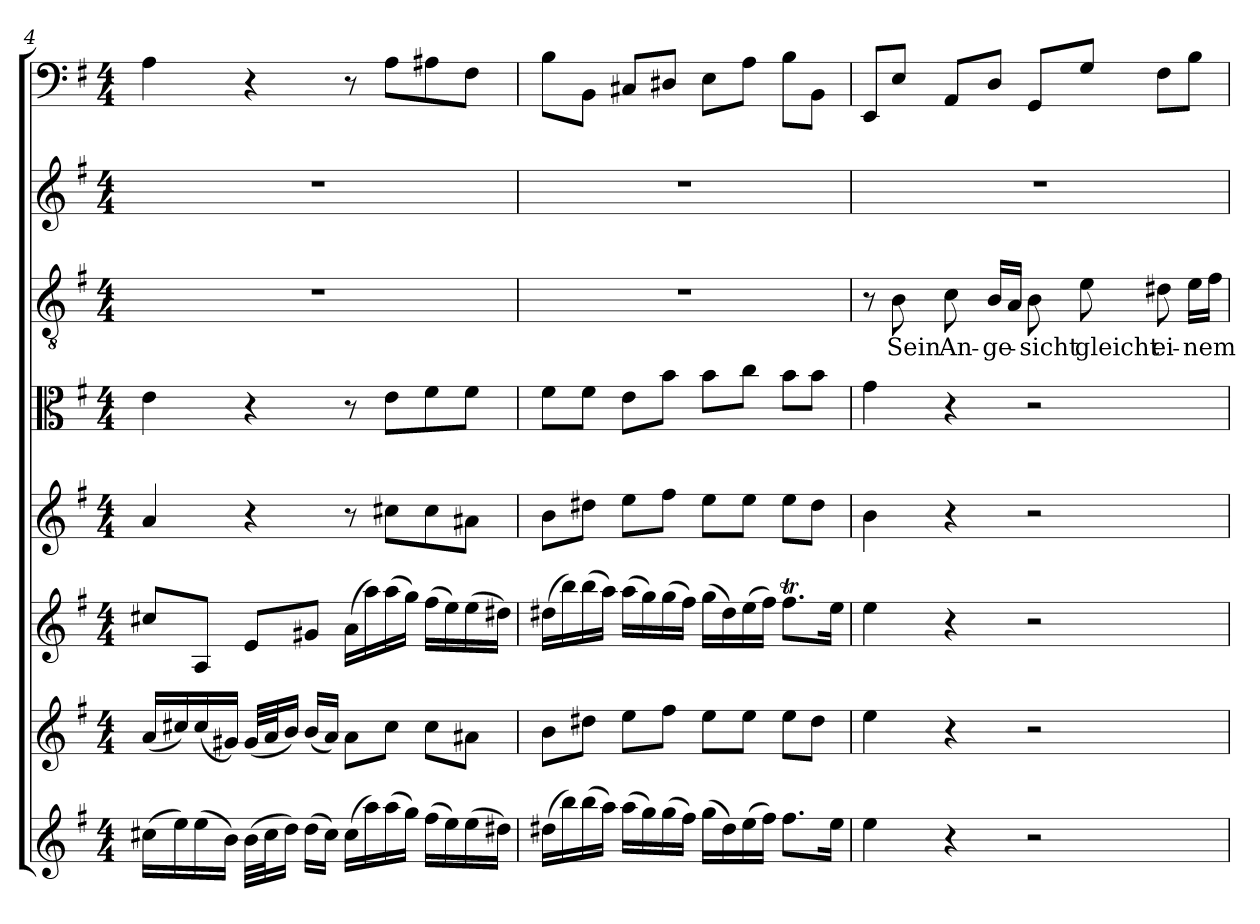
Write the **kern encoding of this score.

**kern	**kern	**kern	**kern	**kern	**kern	**text	**kern	**kern
*part8	*part7	*part6	*part5	*part4	*part3	*part3	*part2	*part1
*staff8	*staff7	*staff6	*staff5	*staff4	*staff3	*staff3	*staff2	*staff1
*clefG2	*clefG2	*clefG2	*clefG2	*clefC3	*clefGv2	*	*clefG2	*clefF4
*k[f#]	*k[f#]	*k[f#]	*k[f#]	*k[f#]	*k[f#]	*	*k[f#]	*k[f#]
*e:	*e:	*e:	*e:	*e:	*e:	*	*e:	*e:
*M4/4	*M4/4	*M4/4	*M4/4	*M4/4	*M4/4	*	*M4/4	*M4/4
=4	=4	=4	=4	=4	=4	=4	=4	=4
(16cc#X\LL	(16a/LL	8cc#X/L	4a/	4e\	1r	.	1r	4A\
16ee\)	16cc#X/)	.	.	.	.	.	.	.
(16ee\	(16cc#/	8A/J	.	.	.	.	.	.
16b\JJ)	16g#X/JJ)	.	.	.	.	.	.	.
(32b\LLL	(32g#/LLL	8e/L	4r	4r	.	.	.	4r
32cc#\J	32a/J	.	.	.	.	.	.	.
16dd\JJ)	16b/JJ)	.	.	.	.	.	.	.
(16dd\LL	(16b/LL	8g#X/J	.	.	.	.	.	.
16cc#\JJ)	16a/JJ)	.	.	.	.	.	.	.
(16cc#\LL	8a\L	(16a\LL	8r	8r	.	.	.	8r
16aa\)	.	16aa\)	.	.	.	.	.	.
(16aa\	8cc#\J	(16aa\	8cc#X\L	8e\L	.	.	.	8A\L
16gg\JJ)	.	16gg\JJ)	.	.	.	.	.	.
(16ff#\LL	8cc#\L	(16ff#\LL	8cc#\	8f#\	.	.	.	8A#X\
16ee\)	.	16ee\)	.	.	.	.	.	.
(16ee\	8a#X\J	(16ee\	8a#X\J	8f#\J	.	.	.	8F#\J
16dd#X\JJ)	.	16dd#X\JJ)	.	.	.	.	.	.
=5	=5	=5	=5	=5	=5	=5	=5	=5
(16dd#X\LL	8b\L	(16dd#X\LL	8b\L	8f#\L	1r	.	1r	8B\L
16bb\)	.	16bb\)	.	.	.	.	.	.
(16bb\	8dd#X\J	(16bb\	8dd#X\J	8f#\J	.	.	.	8BB\J
16aa\JJ)	.	16aa\JJ)	.	.	.	.	.	.
(16aa\LL	8ee\L	(16aa\LL	8ee\L	8e\L	.	.	.	8C#X/L
16gg\)	.	16gg\)	.	.	.	.	.	.
(16gg\	8ff#\J	(16gg\	8ff#\J	8b\J	.	.	.	8D#X/J
16ff#\JJ)	.	16ff#\JJ)	.	.	.	.	.	.
(16gg\LL	8ee\L	(16gg\LL	8ee\L	8b\L	.	.	.	8E\L
16dd#\)	.	16dd#\)	.	.	.	.	.	.
(16ee\	8ee\J	(16ee\	8ee\J	8cc\J	.	.	.	8A\J
16ff#\JJ)	.	16ff#\JJ)	.	.	.	.	.	.
8.ff#\L	8ee\L	8.ff#t\L	8ee\L	8b\L	.	.	.	8B\L
.	8dd#\J	.	8dd#\J	8b\J	.	.	.	8BB\J
16ee\Jk	.	16ee\Jk	.	.	.	.	.	.
=6	=6	=6	=6	=6	=6	=6	=6	=6
4ee\	4ee\	4ee\	4b\	4g\	8r	.	1r	8EE/L
.	.	.	.	.	8B\	Sein	.	8E/J
4r	4r	4r	4r	4r	8c\	An-	.	8AA/L
.	.	.	.	.	16B/LL	-ge-	.	8D/J
.	.	.	.	.	16A/JJ	.	.	.
2r	2r	2r	2r	2r	8B\	-sicht	.	8GG/L
.	.	.	.	.	8e\	gleicht	.	8G/J
.	.	.	.	.	8d#X\	ei-	.	8F#\L
.	.	.	.	.	16e\LL	-nem	.	8B\J
.	.	.	.	.	16f#\JJ	.	.	.
=	=	=	=	=	=	=	=	=
*-	*-	*-	*-	*-	*-	*-	*-	*-
